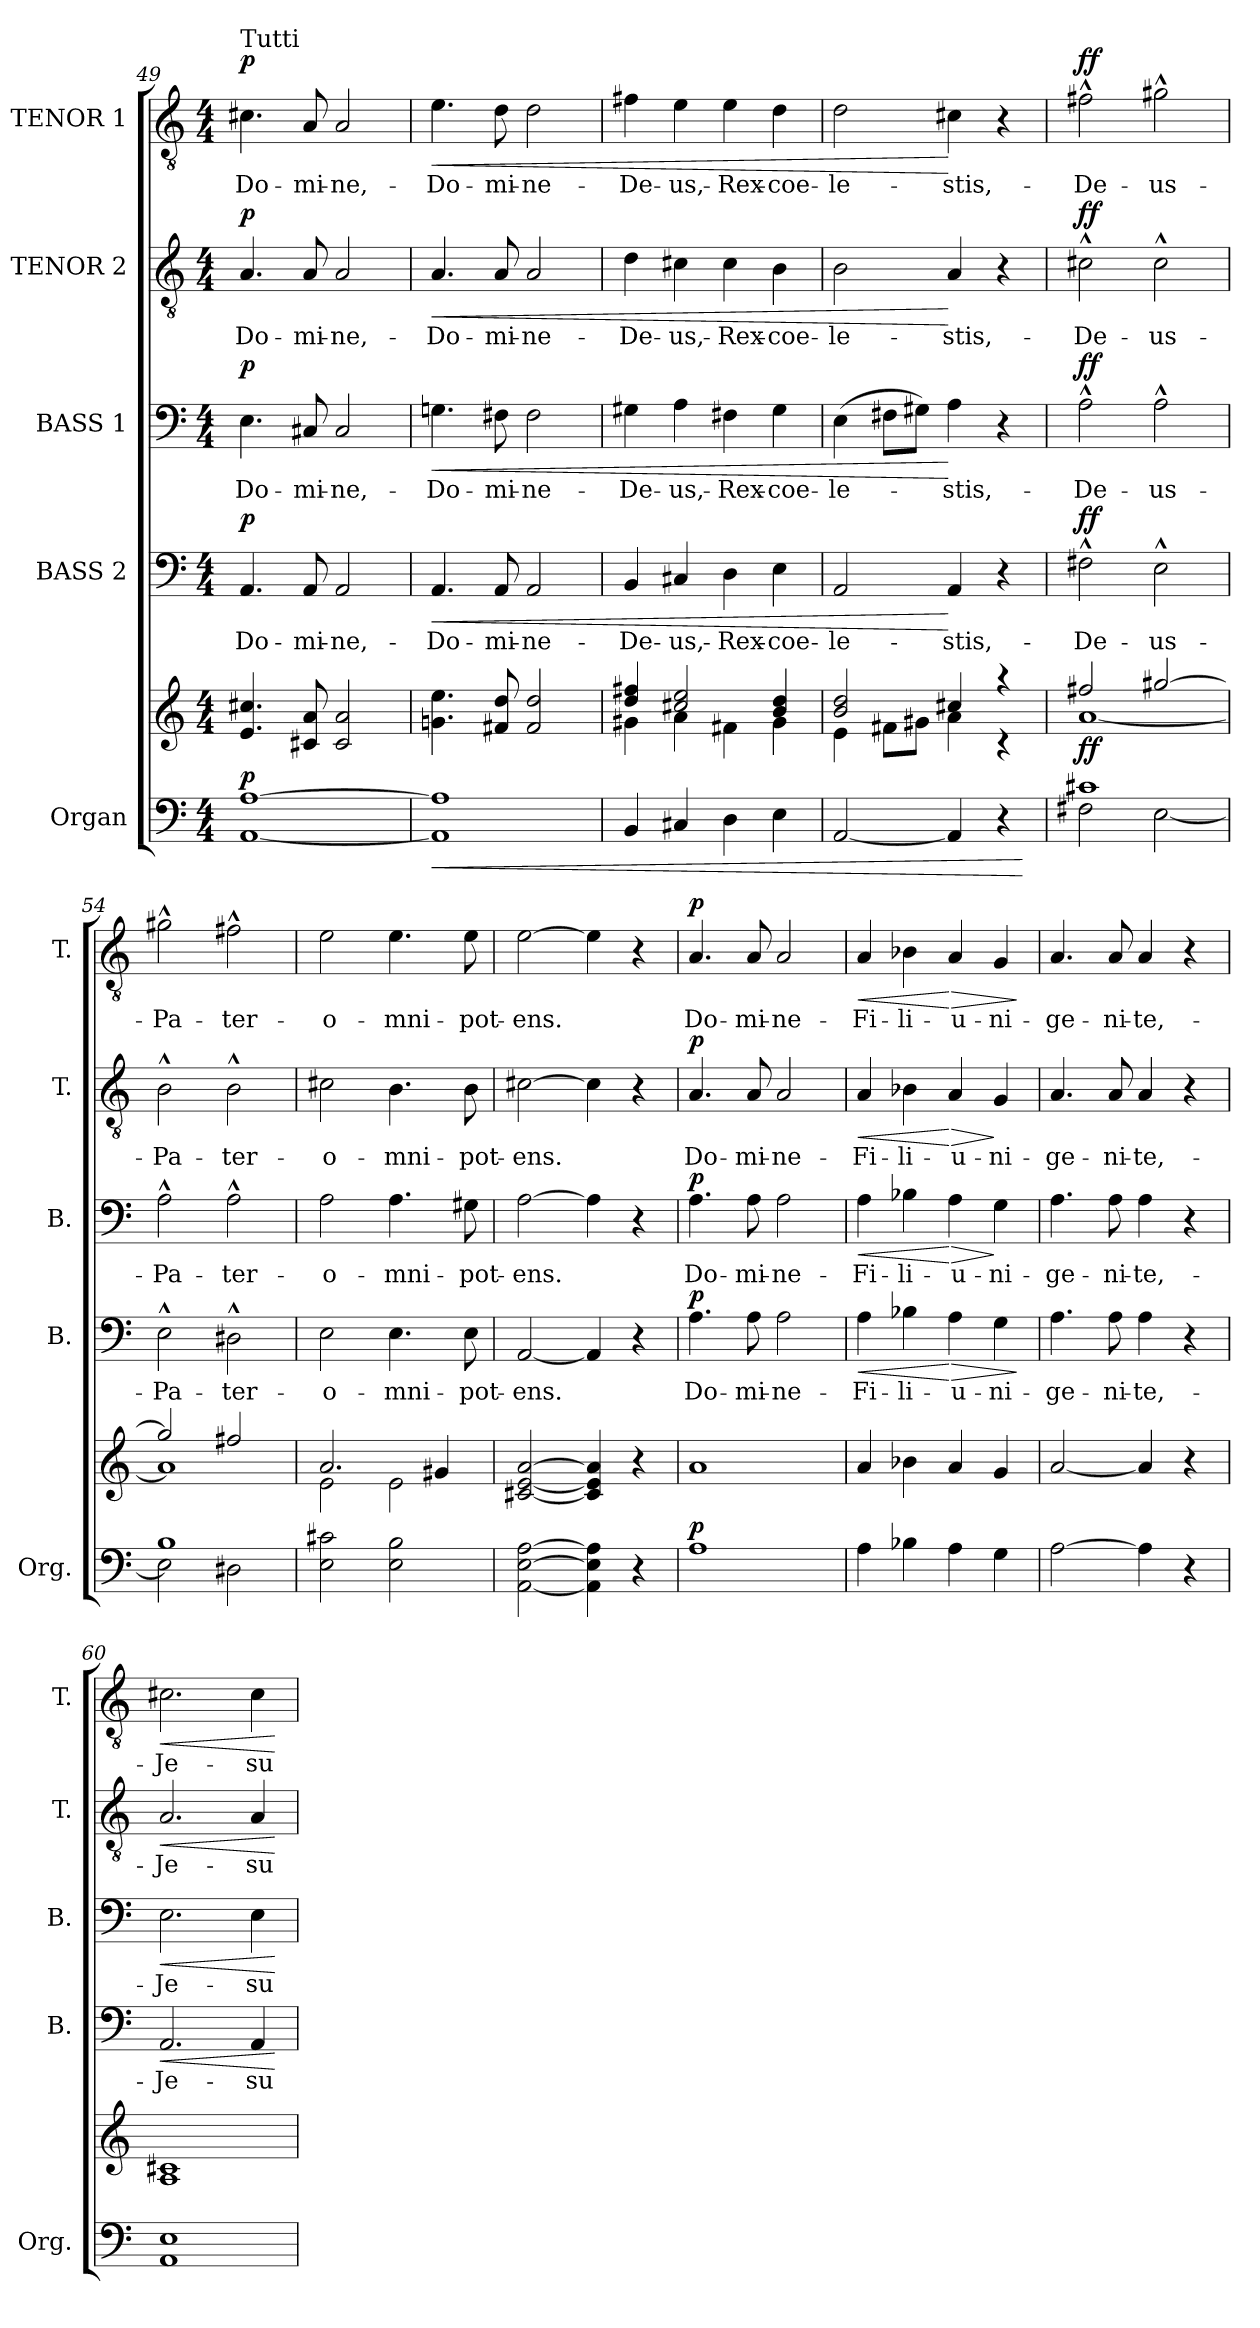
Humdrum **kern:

**kern	**kern	**dynam	**kern	**text	**dynam	**kern	**text	**dynam	**kern	**text	**dynam	**kern	**text	**dynam
*part5	*part5	*part5	*part4	*part4	*part4	*part3	*part3	*part3	*part2	*part2	*part2	*part1	*part1	*part1
*staff6	*staff5	*staff5/6	*staff4	*staff4	*staff4	*staff3	*staff3	*staff3	*staff2	*staff2	*staff2	*staff1	*staff1	*staff1
*I"Organ	*	*	*I"BASS 2	*	*	*I"BASS 1	*	*	*I"TENOR 2	*	*	*I"TENOR 1	*	*
*I'Org.	*	*	*I'B.	*	*	*I'B.	*	*	*I'T.	*	*	*I'T.	*	*
*clefF4	*clefG2	*	*clefF4	*	*	*clefF4	*	*	*clefGv2	*	*	*clefGv2	*	*
*	*	*	*	*	*	*	*	*	*ITrd7c12	*	*	*ITrd7c12	*	*
*k[]	*k[]	*	*k[]	*	*	*k[]	*	*	*k[]	*	*	*k[]	*	*
*C:	*C:	*	*C:	*	*	*C:	*	*	*C:	*	*	*C:	*	*
*M4/4	*M4/4	*	*M4/4	*	*	*M4/4	*	*	*M4/4	*	*	*M4/4	*	*
=49	=49	=49	=49	=49	=49	=49	=49	=49	=49	=49	=49	=49	=49	=49
*^	*	*	*	*	*	*	*	*	*	*	*	*	*	*
!	!	!	!	!	!	!	!	!	!	!	!	!	!LO:TX:a:t=Tutti	!	!
!	!	!	!LO:DY:a=2	!	!LO:LY:b	!LO:DY:a	!	!LO:LY:b	!LO:DY:a	!	!LO:LY:b	!LO:DY:a	!	!LO:LY:b	!LO:DY:a
[>1A	[<1AA	4.e/ 4.cc#X/	p	4.AA/	-Do-	p	4.E\	-Do-	p	4.AA/	-Do-	p	4.C#X\	-Do-	p
!	!	!	!	!	!LO:LY:b	!	!	!LO:LY:b	!	!	!LO:LY:b	!	!	!LO:LY:b	!
.	.	8c#X/ 8a/	.	8AA/	-mi-	.	8C#X/	-mi-	.	8AA/	-mi-	.	8AA/	-mi-	.
!	!	!	!	!	!LO:LY:b	!	!	!LO:LY:b	!	!	!LO:LY:b	!	!	!LO:LY:b	!
.	.	2c#/ 2a/	.	2AA/	-ne,-	.	2C#/	-ne,-	.	2AA/	-ne,-	.	2AA/	-ne,-	.
=50	=50	=50	=50	=50	=50	=50	=50	=50	=50	=50	=50	=50	=50	=50	=50
!	!	!	!LO:HP:b=2	!	!LO:LY:b	!LO:HP:b	!	!LO:LY:b	!LO:HP:b	!	!LO:LY:b	!LO:HP:b	!	!LO:LY:b	!LO:HP:b
1A]	1AA]	4.gn\ 4.ee\	<	4.AA/	-Do-	<	4.Gn\	-Do-	<	4.AA/	-Do-	<	4.E\	-Do-	<
!	!	!	!	!	!LO:LY:b	!	!	!LO:LY:b	!	!	!LO:LY:b	!	!	!LO:LY:b	!
.	.	8f#X/ 8dd/	.	8AA/	-mi-	.	8F#X\	-mi-	.	8AA/	-mi-	.	8D\	-mi-	.
!	!	!	!	!	!LO:LY:b	!	!	!LO:LY:b	!	!	!LO:LY:b	!	!	!LO:LY:b	!
.	.	2f#/ 2dd/	.	2AA/	-ne-	.	2F#\	-ne-	.	2AA/	-ne-	.	2D\	-ne-	.
*v	*v	*	*	*	*	*	*	*	*	*	*	*	*	*	*
=51	=51	=51	=51	=51	=51	=51	=51	=51	=51	=51	=51	=51	=51	=51
*	*^	*	*	*	*	*	*	*	*	*	*	*	*	*
!	!	!	!	!	!LO:LY:b	!	!	!LO:LY:b	!	!	!LO:LY:b	!	!	!LO:LY:b	!
4BB/	4dd/ 4ff#X/	4g#X\	.	4BB/	-De-	.	4G#X\	-De-	.	4D\	-De-	.	4F#X\	-De-	.
!	!	!	!	!	!LO:LY:b	!	!	!LO:LY:b	!	!	!LO:LY:b	!	!	!LO:LY:b	!
4C#X/	2cc#X/ 2ee/	4a\	.	4C#X/	-us,-	.	4A\	-us,-	.	4C#X\	-us,-	.	4E\	-us,-	.
!	!	!	!	!	!LO:LY:b	!	!	!LO:LY:b	!	!	!LO:LY:b	!	!	!LO:LY:b	!
4D\	.	4f#X\	.	4D\	-Rex-	.	4F#X\	-Rex-	.	4C#\	-Rex-	.	4E\	-Rex-	.
!	!	!	!	!	!LO:LY:b	!	!	!LO:LY:b	!	!	!LO:LY:b	!	!	!LO:LY:b	!
4E\	4b/ 4dd/	4g#\	.	4E\	-coe-	.	4G#\	-coe-	.	4BB\	-coe-	.	4D\	-coe-	.
=52	=52	=52	=52	=52	=52	=52	=52	=52	=52	=52	=52	=52	=52	=52	=52
!	!	!	!	!	!LO:LY:b	!	!	!LO:LY:b	!	!	!LO:LY:b	!	!	!LO:LY:b	!
[<2AA/	2b/ 2dd/	4e\	.	2AA/	-le-	.	(>4E\	-le-	.	2BB\	-le-	.	2D\	-le-	.
.	.	8f#X\L	.	.	.	.	8F#X\L	.	.	.	.	.	.	.	.
.	.	8g#X\J	.	.	.	.	8G#X\J)	.	.	.	.	.	.	.	.
!	!	!	!	!	!LO:LY:b	!	!	!LO:LY:b	!	!	!LO:LY:b	!	!	!LO:LY:b	!
4AA/]	4cc#X/	4a\	.	4AA/	-stis,-	[	4A\	-stis,-	[	4AA/	-stis,-	[	4C#X\	-stis,-	[
4r	4raa	4rc	.	4r	.	.	4r	.	.	4r	.	.	4r	.	.
*	*v	*v	*	*	*	*	*	*	*	*	*	*	*	*	*
.	.	[	.	.	.	.	.	.	.	.	.	.	.	.
=53	=53	=53	=53	=53	=53	=53	=53	=53	=53	=53	=53	=53	=53	=53
*^	*^	*	*	*	*	*	*	*	*	*	*	*	*	*
!	!	!	!	!LO:DY:b	!	!LO:LY:b	!LO:DY:a	!	!LO:LY:b	!LO:DY:a	!	!LO:LY:b	!LO:DY:a	!	!LO:LY:b	!LO:DY:a
1c#X	2F#X\	2ff#X/	[<1a	ff	2F#X^^>\	-De-	ff	2A^^>\	-De-	ff	2C#X^^>\	-De-	ff	2F#X^^>\	-De-	ff
!	!	!	!	!	!	!LO:LY:b	!	!	!LO:LY:b	!	!	!LO:LY:b	!	!	!LO:LY:b	!
.	[<2E\	[>2gg#X/	.	.	2E^^>\	-us-	.	2A^^>\	-us-	.	2C#^^>\	-us-	.	2G#X^^>\	-us-	.
!!LO:PB:g=z
=54	=54	=54	=54	=54	=54	=54	=54	=54	=54	=54	=54	=54	=54	=54	=54	=54
!	!	!	!	!	!	!LO:LY:b	!	!	!LO:LY:b	!	!	!LO:LY:b	!	!	!LO:LY:b	!
1B	2E\]	2gg#/]	1a]	.	2E^^>\	-Pa-	.	2A^^>\	-Pa-	.	2BB^^>\	-Pa-	.	2G#X^^>\	-Pa-	.
!	!	!	!	!	!	!LO:LY:b	!	!	!LO:LY:b	!	!	!LO:LY:b	!	!	!LO:LY:b	!
.	2D#X\	2ff#X/	.	.	2D#X^^>\	-ter-	.	2A^^>\	-ter-	.	2BB^^>\	-ter-	.	2F#X^^>\	-ter-	.
=55	=55	=55	=55	=55	=55	=55	=55	=55	=55	=55	=55	=55	=55	=55	=55	=55
!	!	!	!	!	!	!LO:LY:b	!	!	!LO:LY:b	!	!	!LO:LY:b	!	!	!LO:LY:b	!
*v	*v	*	*	*	*	*	*	*	*	*	*	*	*	*	*	*
2E\ 2c#X\	2.a/	2e\	.	2E\	-o-	.	2A\	-o-	.	2C#X\	-o-	.	2E\	-o-	.
!	!	!	!	!	!LO:LY:b	!	!	!LO:LY:b	!	!	!LO:LY:b	!	!	!LO:LY:b	!
2E\ 2B\	.	2e\	.	4.E\	-mni-	.	4.A\	-mni-	.	4.BB\	-mni-	.	4.E\	-mni-	.
.	4g#X/	.	.	.	.	.	.	.	.	.	.	.	.	.	.
!	!	!	!	!	!LO:LY:b	!	!	!LO:LY:b	!	!	!LO:LY:b	!	!	!LO:LY:b	!
.	.	.	.	8E\	-pot-	.	8G#X\	-pot-	.	8BB\	-pot-	.	8E\	-pot-	.
*	*v	*v	*	*	*	*	*	*	*	*	*	*	*	*	*
=56	=56	=56	=56	=56	=56	=56	=56	=56	=56	=56	=56	=56	=56	=56
!	!	!	!	!LO:LY:b	!	!	!LO:LY:b	!	!	!LO:LY:b	!	!	!LO:LY:b	!
[<2AA\ [>2E\ [>2A\	[<2c#X/ [<2e/ [>2a/	.	[<2AA/	-ens.	.	[>2A\	-ens.	.	[>2C#X\	-ens.	.	[>2E\	-ens.	.
4AA\] 4E\] 4A\]	4c#/] 4e/] 4a/]	.	4AA/]	.	.	4A\]	.	.	4C#\]	.	.	4E\]	.	.
4r	4r	.	4r	.	.	4r	.	.	4r	.	.	4r	.	.
=57	=57	=57	=57	=57	=57	=57	=57	=57	=57	=57	=57	=57	=57	=57
!	!	!LO:DY:a=2	!	!LO:LY:b	!LO:DY:a	!	!LO:LY:b	!LO:DY:a	!	!LO:LY:b	!LO:DY:a	!	!LO:LY:b	!LO:DY:a
1A	1a	p	4.A\	Do-	p	4.A\	Do-	p	4.AA/	Do-	p	4.AA/	Do-	p
!	!	!	!	!LO:LY:b	!	!	!LO:LY:b	!	!	!LO:LY:b	!	!	!LO:LY:b	!
.	.	.	8A\	-mi-	.	8A\	-mi-	.	8AA/	-mi-	.	8AA/	-mi-	.
!	!	!	!	!LO:LY:b	!	!	!LO:LY:b	!	!	!LO:LY:b	!	!	!LO:LY:b	!
.	.	.	2A\	-ne-	.	2A\	-ne-	.	2AA/	-ne-	.	2AA/	-ne-	.
=58	=58	=58	=58	=58	=58	=58	=58	=58	=58	=58	=58	=58	=58	=58
!	!	!	!	!LO:LY:b	!LO:HP:b	!	!LO:LY:b	!LO:HP:b	!	!LO:LY:b	!LO:HP:b	!	!LO:LY:b	!LO:HP:b
4A\	4a/	.	4A\	-Fi-	<	4A\	-Fi-	<	4AA/	-Fi-	<	4AA/	-Fi-	<
!	!	!	!	!LO:LY:b	!	!	!LO:LY:b	!	!	!LO:LY:b	!	!	!LO:LY:b	!
4B-X\	4b-X\	.	4B-X\	-li-	.	4B-X\	-li-	.	4BB-X\	-li-	.	4BB-X\	-li-	.
!	!	!	!	!LO:LY:b	!LO:HP:n=1:b	!	!LO:LY:b	!LO:HP:n=1:b	!	!LO:LY:b	!LO:HP:n=1:b	!	!LO:LY:b	!LO:HP:n=1:b
4A\	4a/	.	4A\	-u-	[ >	4A\	-u-	[ >	4AA/	-u-	[ >	4AA/	-u-	[ >
!	!	!	!	!LO:LY:b	!	!	!LO:LY:b	!	!	!LO:LY:b	!	!	!LO:LY:b	!
4G\	4g/	.	4G\	-ni-	.	4G\	-ni-	]	4GG/	-ni-	]	4GG/	-ni-	.
.	.	.	.	.	]	.	.	.	.	.	.	.	.	]
=59	=59	=59	=59	=59	=59	=59	=59	=59	=59	=59	=59	=59	=59	=59
!	!	!	!	!LO:LY:b	!	!	!LO:LY:b	!	!	!LO:LY:b	!	!	!LO:LY:b	!
[>2A\	[<2a/	.	4.A\	-ge-	.	4.A\	-ge-	.	4.AA/	-ge-	.	4.AA/	-ge-	.
!	!	!	!	!LO:LY:b	!	!	!LO:LY:b	!	!	!LO:LY:b	!	!	!LO:LY:b	!
.	.	.	8A\	-ni-	.	8A\	-ni-	.	8AA/	-ni-	.	8AA/	-ni-	.
!	!	!	!	!LO:LY:b	!	!	!LO:LY:b	!	!	!LO:LY:b	!	!	!LO:LY:b	!
4A\]	4a/]	.	4A\	-te,-	.	4A\	-te,-	.	4AA/	-te,-	.	4AA/	-te,-	.
4r	4r	.	4r	.	.	4r	.	.	4r	.	.	4r	.	.
=60	=60	=60	=60	=60	=60	=60	=60	=60	=60	=60	=60	=60	=60	=60
!	!	!	!	!LO:LY:b	!LO:HP:b	!	!LO:LY:b	!LO:HP:b	!	!LO:LY:b	!LO:HP:b	!	!LO:LY:b	!LO:HP:b
1AA 1E	1A 1c#X	.	2.AA/	-Je-	<	2.E\	-Je-	<	2.AA/	-Je-	<	2.C#X\	-Je-	<
!	!	!	!	!LO:LY:b	!	!	!LO:LY:b	!	!	!LO:LY:b	!	!	!LO:LY:b	!
.	.	.	4AA/	-su-	.	4E\	-su-	.	4AA/	-su-	.	4C#\	-su-	.
.	.	.	.	.	[	.	.	[	.	.	[	.	.	[
=	=	=	=	=	=	=	=	=	=	=	=	=	=	=
*-	*-	*-	*-	*-	*-	*-	*-	*-	*-	*-	*-	*-	*-	*-
